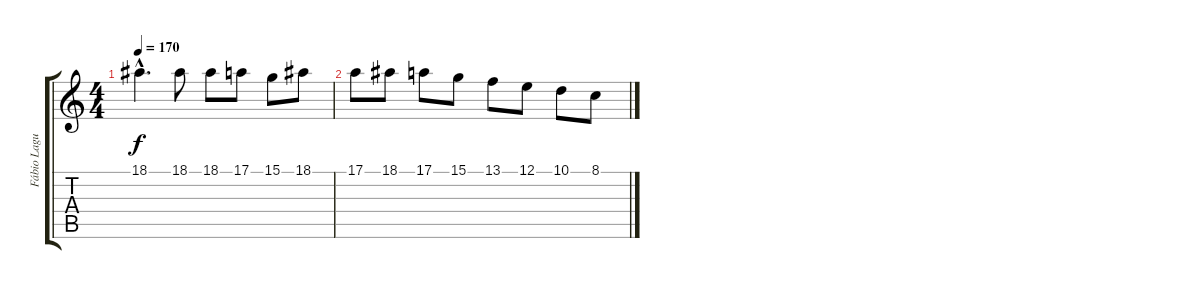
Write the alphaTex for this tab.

\track ("Fábio Laguna" "Fábio Lagu") {instrument flute}
\staff {score tabs}
\tuning (E4 B3 G3 D3 A2 E2) {hide}
\ts (4 4)
\tempo 170
\clef g2
\ks c
18.1{hac}.4{d dy f} 18.1.8 18.1.8 17.1.8 15.1.8 18.1.8 |
17.1.8 18.1.8 17.1.8 15.1.8 13.1.8 12.1.8 10.1.8 8.1.8
